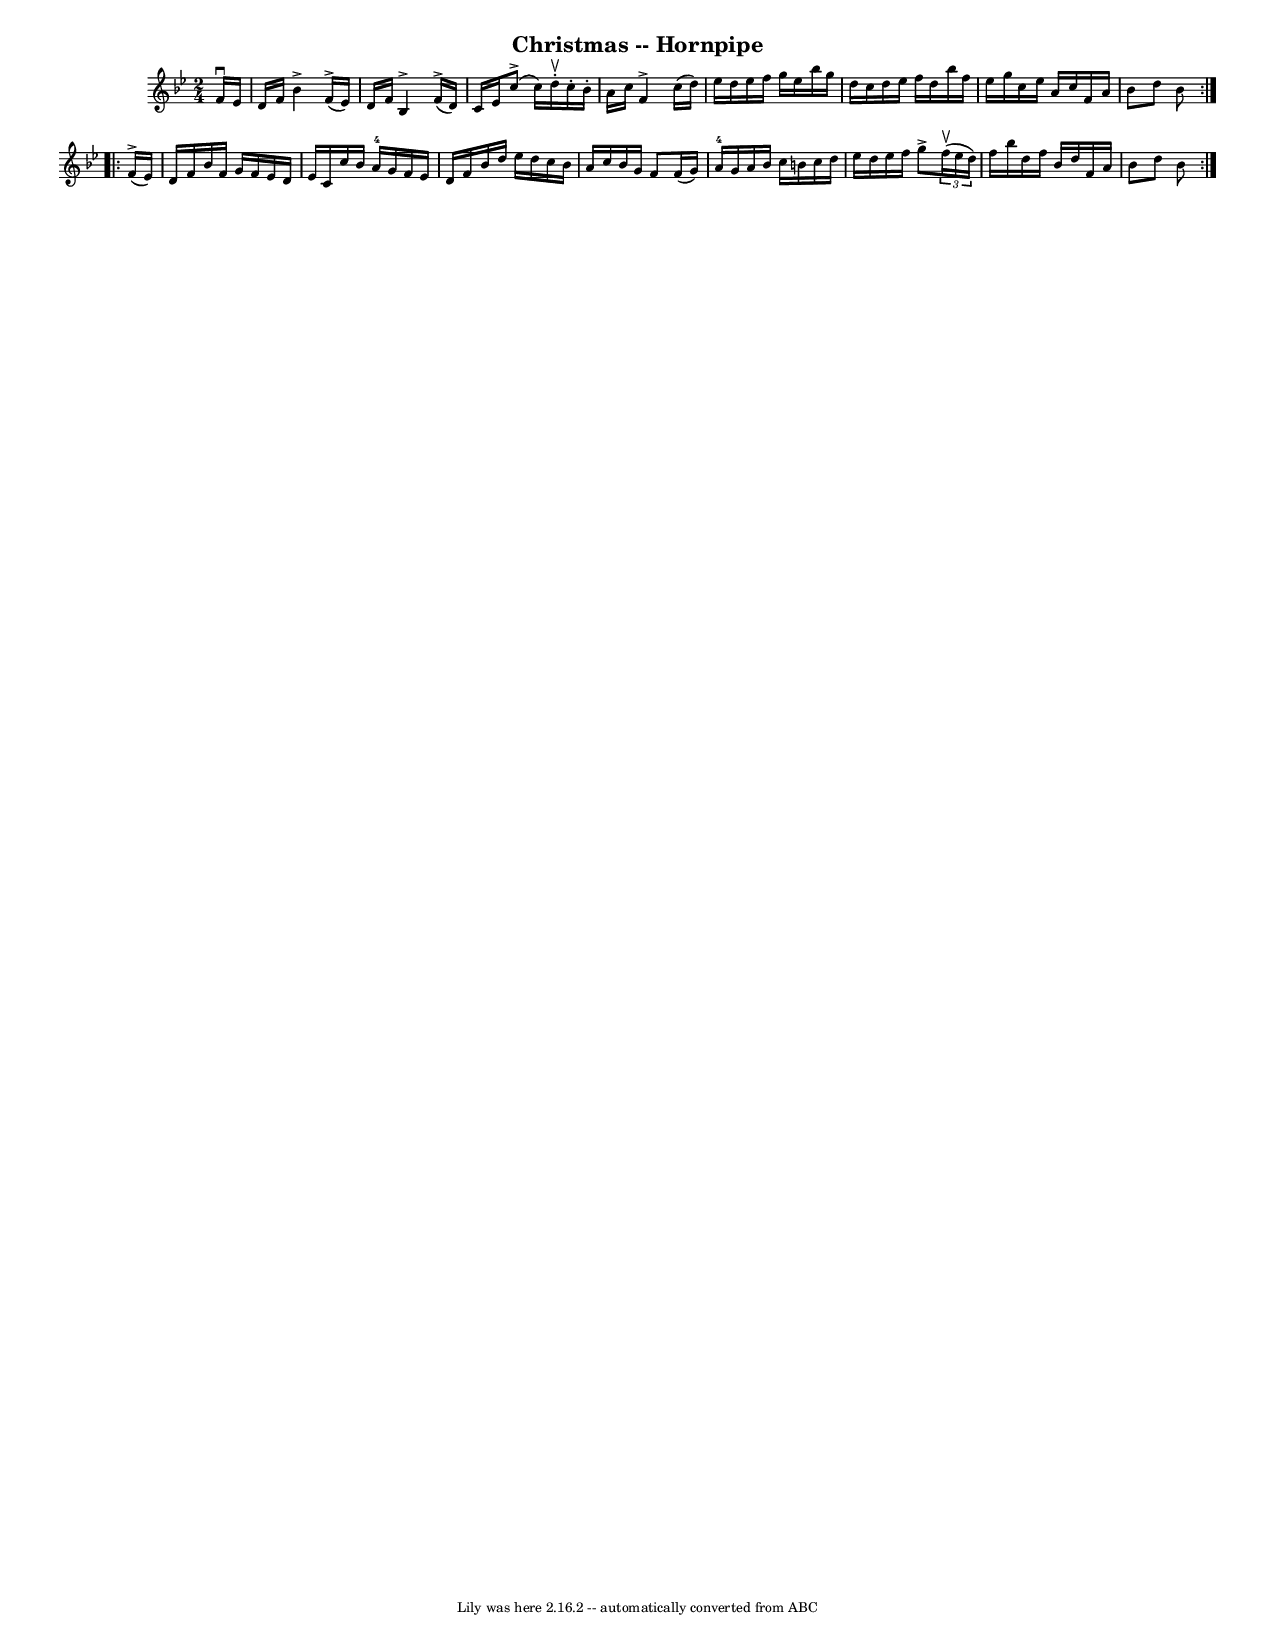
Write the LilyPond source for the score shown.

\version "2.16.2"
\include "Mammoth.ily"
\header {
  %% book = "Cole's 1000 Fiddle Tunes"
  crossRefNumber = "1"
  footnotes = "\\\\CHRISTMAS HORNPIPE. -- First lady balance to 1st and 2d gents, 3 hands round;\\\\First gent balance to 1st and 2d ladies, 3 hands round; First couple down the \\\\centre, back, cast off; right and left 4."
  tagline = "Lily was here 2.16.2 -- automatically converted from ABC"
  title = "Christmas -- Hornpipe"

}
voicedefault =  {

  \time 2/4
  \key bf \major
  \partial 8

  \repeat volta 2 {
    f'16^\downbow ef'16      |
    d'16 f'16 bf'4^\accent f'16 (^\accent ef'16)    |
    d'16 f'16 bf4^\accent f'16 (^\accent d'16)    |
    c'16 ef'16 c''8 (^\accent c''16) d''16^\upbow-. c''16-. bf'16-.     |
    a'16 c''16 f'4^\accent c''16 (d''16)   |
    ef''16 d''16 ef''16 f''16 g''16 ef''16 bf''16 g''16      |
    d''16 c''16 d''16 ef''16 f''16 d''16 bf''16 f''16     |
    ef''16 g''16 c''16 ef''16 a'16 c''16 f'16 a'16     |
    bf'8 d''8 bf'8
  }
  \repeat volta 2 {
    f'16 (^\accent ef'16)     |
    d'16 f'16 bf'16 f'16 g'16 f'16 ef'16 d'16     |
    ef'16 c'16 c''16 bf'16 a'16-4 g'16 f'16 ef'16     |
    d'16 f'16 bf'16 d''16 ef''16 d''16 c''16 bf'16     |
    a'16 c''16 bf'16 g'16 f'8 f'16 (g'16)    |
    a'16-4 g'16 a'16 bf'16 c''16 b'16 c''16 d''16     |
    ef''16
    d''16 ef''16 f''16 g''8^\accent   \times 2/3 { f''16 (^\upbow ef''16 d''16) }     |
    f''16 bf''16 d''16 f''16 bf'16 d''16 f'16 a'16     |
    bf'8 d''8 bf'8
  }

}

\score{
  <<

    \context Staff="default"
    {
      \voicedefault

    }

  >>
  \layout {

  }
  \midi {
  }

}
